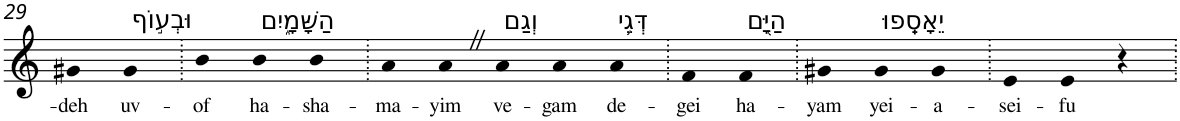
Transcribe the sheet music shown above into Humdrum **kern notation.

**kern	**text
*part1	*part1
*staff1	*staff1
*I"Piano	*
*I'Pno	*
!!LO:PB:g=z
*clefG2	*
*k[]	*
=29	=29
!	!LO:LY:b
4g#X	-deh
!LO:TX:a:t=וּבְע֣וֹף	!
!	!LO:LY:b
4g#	uv-
=30.	=30.
!	!LO:LY:b
4b	-of
!LO:TX:a:t=הַשָּׁמָ֑יִם	!
!	!LO:LY:b
4b	ha-
!	!LO:LY:b
4b	-sha-
=31.	=31.
!	!LO:LY:b
4a	-ma-
!	!LO:LY:b
4aZ	-yim
!LO:TX:a:t=וְגַם	!
!	!LO:LY:b
4a	ve-
!	!LO:LY:b
4a	-gam
!LO:TX:a:t=דְּגֵ֥י	!
!	!LO:LY:b
4a	de-
=32.	=32.
!	!LO:LY:b
4f	-gei
!LO:TX:a:t=הַיָּ֖ם	!
!	!LO:LY:b
4f	ha-
=33.	=33.
!	!LO:LY:b
4g#X	-yam
!LO:TX:a:t=יֵאָסֵֽפוּ	!
!	!LO:LY:b
4g#	yei-
!	!LO:LY:b
4g#	-a-
=34.	=34.
!	!LO:LY:b
4e	-sei-
!	!LO:LY:b
4e	-fu
4r	.
=.	=.
*-	*-
